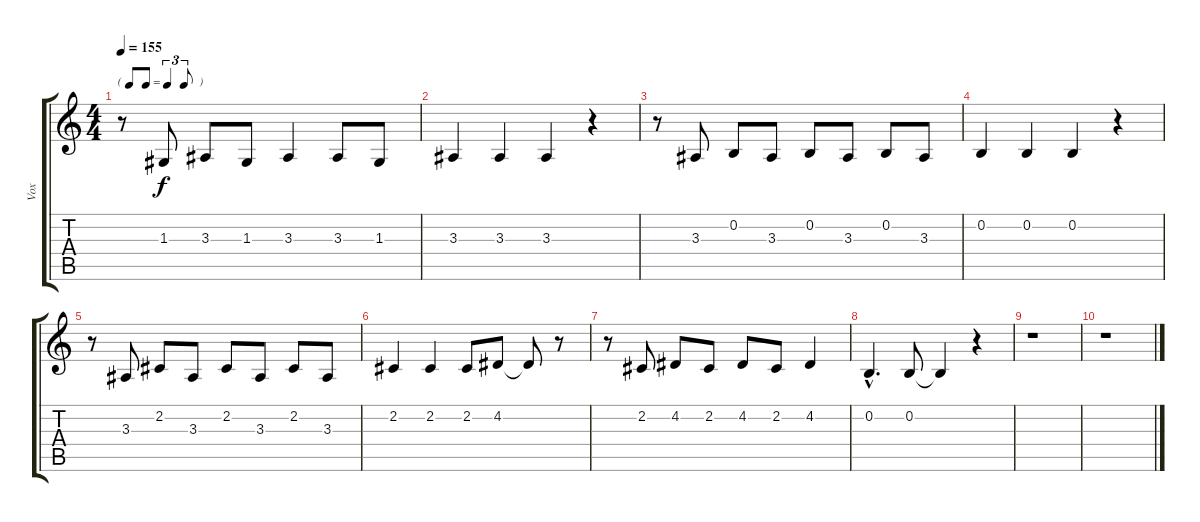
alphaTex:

\track ("Vox" "Vox") {instrument bassoon}
\staff {score tabs}
\tuning (E4 B3 G3 D3 A2 E2) {hide}
\ts (4 4)
\tf triplet8th
\tempo 155
\clef g2
\ks c
r.8{dy f} 1.3.8 3.3.8 1.3.8 3.3.4 3.3.8 1.3.8 |
3.3.4 3.3.4 3.3.4 r.4 |
r.8 3.3.8 0.2.8 3.3.8 0.2.8 3.3.8 0.2.8 3.3.8 |
0.2.4 0.2.4 0.2.4 r.4 |
r.8 3.3.8 2.2.8 3.3.8 2.2.8 3.3.8 2.2.8 3.3.8 |
2.2.4 2.2.4 2.2.8 4.2.8 4.2{t}.8 r.8 |
r.8 2.2.8 4.2.8 2.2.8 4.2.8 2.2.8 4.2.4 |
0.2{hac}.4{d} 0.2.8 0.2{t}.4 r.4 |
r.1 |
r.1
